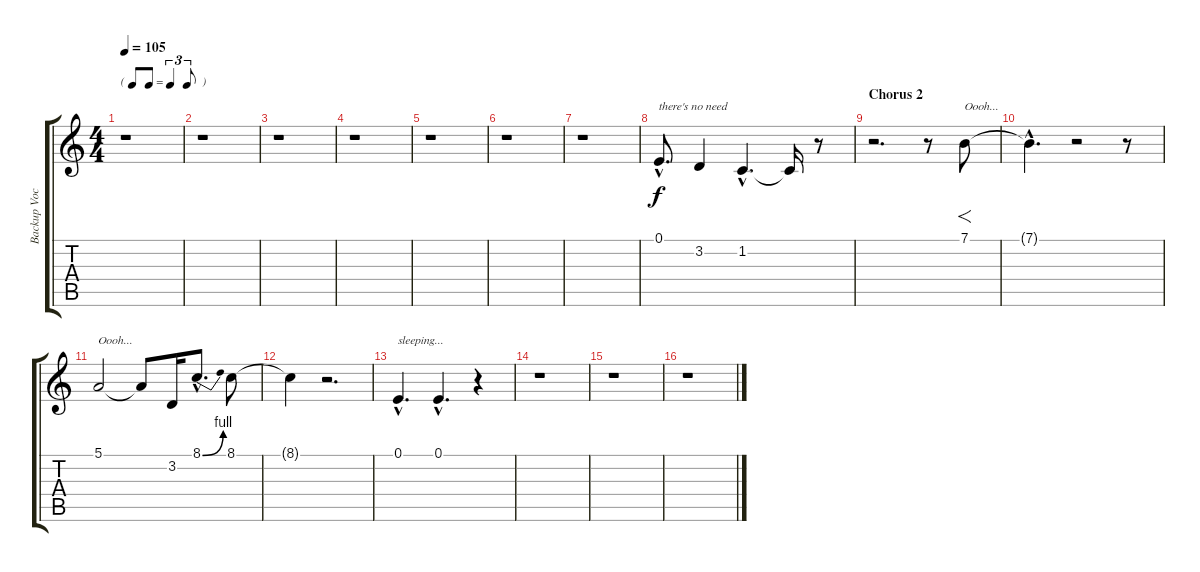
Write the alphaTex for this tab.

\track ("Backup Vocals" "Backup Voc") {instrument clarinet}
\staff {score tabs}
\tuning (E4 B3 G3 D3 A2 E2) {hide}
\ts (4 4)
\tf triplet8th
\tempo 105
\clef g2
\ks c
r.1{dy f} |
r.1 |
r.1 |
r.1 |
r.1 |
r.1 |
r.1 |
0.1{hac}.8{d txt "there's no need"} 3.2.4 1.2{hac}.4{d} 1.2{t}.16 r.8 |
\section ("" "Chorus 2")
r.2{d instrument voiceoohs} r.8 7.1.8{f txt "Oooh..."} |
7.1{hac t}.4{d} r.2 r.8 |
5.1.2{txt "Oooh..."} 5.1{t}.8 3.2.16 8.1{be (bend 0 0 60 4) hac}.8{d} 8.1.8 |
8.1{t}.4 r.2{d} |
0.1{hac}.4{d txt "sleeping..." instrument clarinet} 0.1{hac}.4{d} r.4 |
r.1 |
r.1 |
r.1
